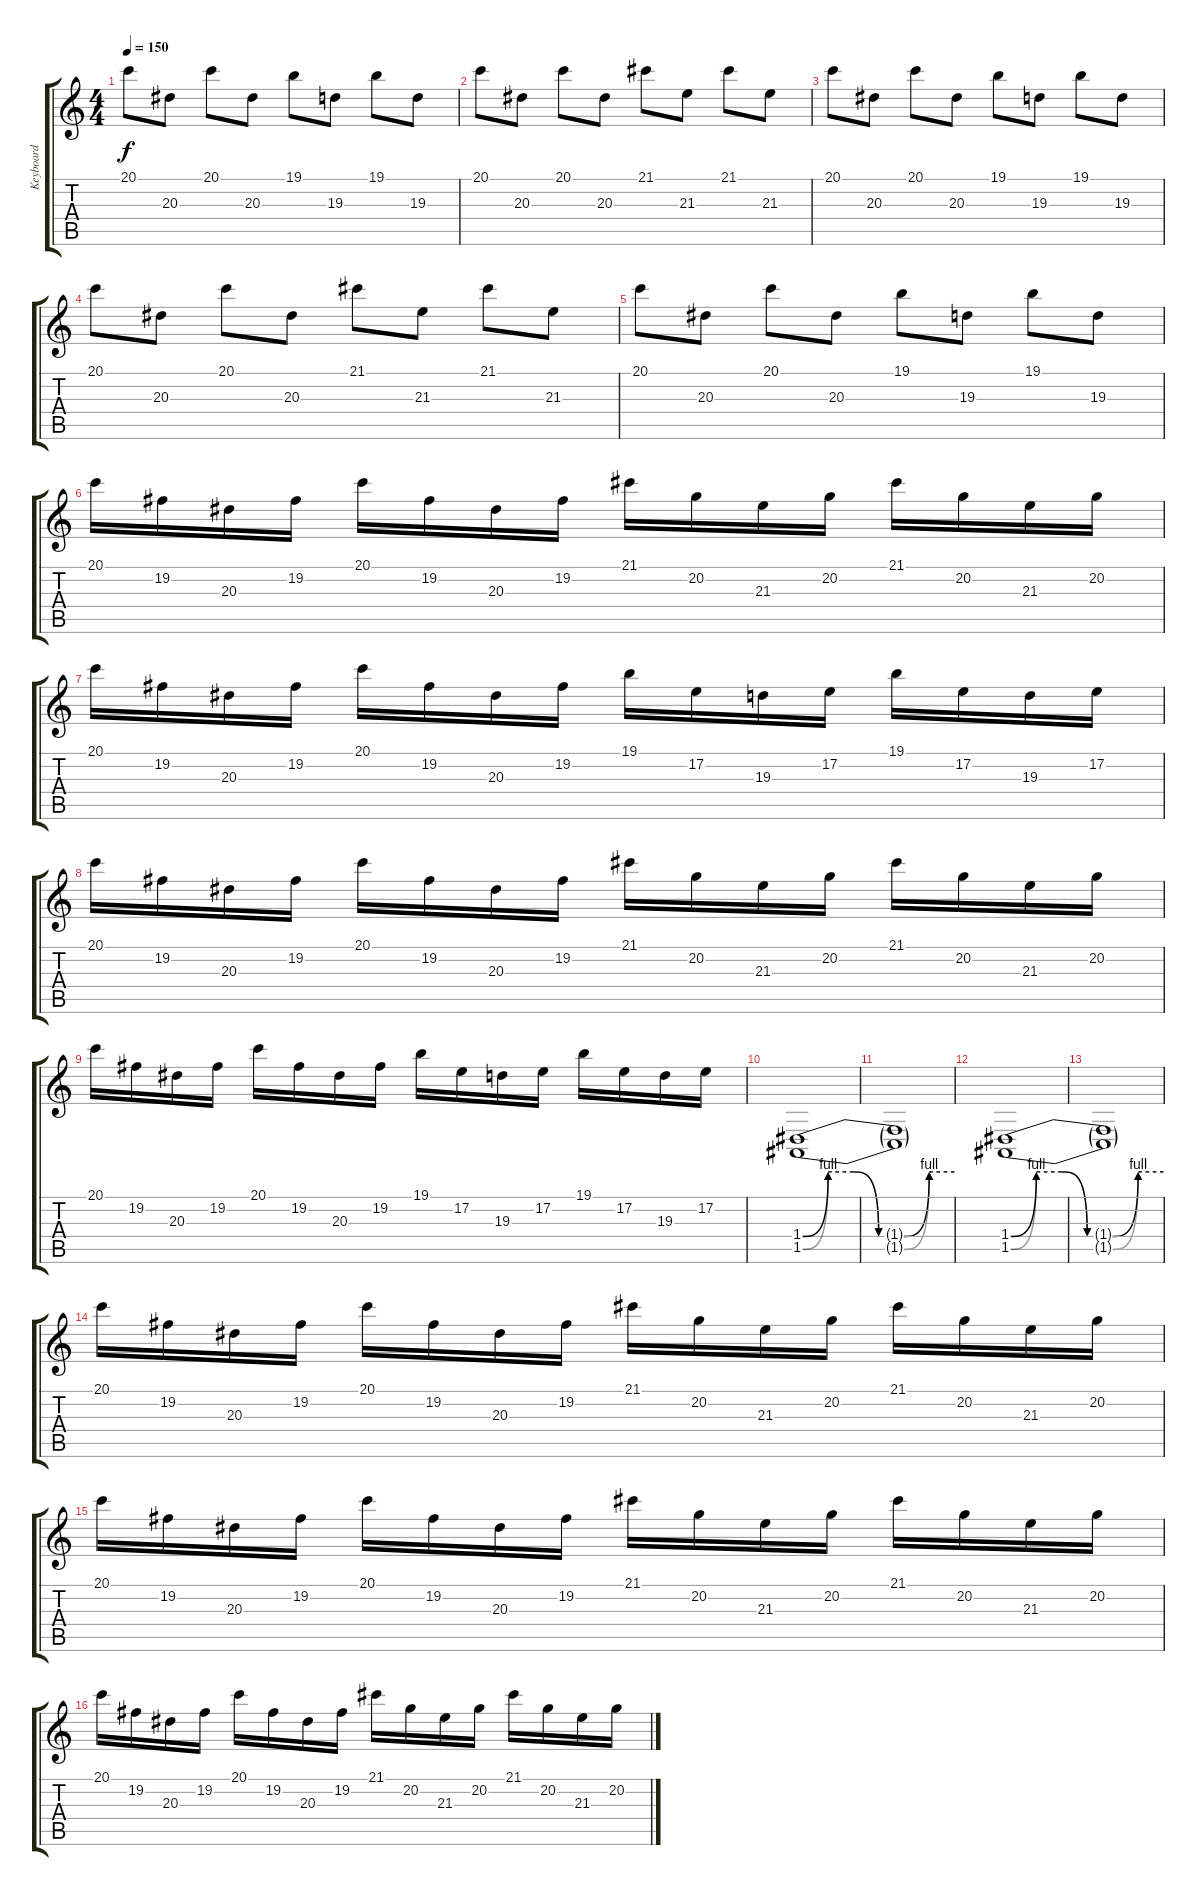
\track ("Keyboard" "Keyboard") {instrument orchestralharp}
\staff {score tabs}
\tuning (E4 B3 G3 D3 A2 E2) {hide}
\ts (4 4)
\tempo 150
\clef g2
\ks c
20.1.8{dy f} 20.3.8 20.1.8 20.3.8 19.1.8 19.3.8 19.1.8 19.3.8 |
20.1.8 20.3.8 20.1.8 20.3.8 21.1.8 21.3.8 21.1.8 21.3.8 |
20.1.8 20.3.8 20.1.8 20.3.8 19.1.8 19.3.8 19.1.8 19.3.8 |
20.1.8 20.3.8 20.1.8 20.3.8 21.1.8 21.3.8 21.1.8 21.3.8 |
20.1.8 20.3.8 20.1.8 20.3.8 19.1.8 19.3.8 19.1.8 19.3.8 |
20.1.16 19.2.16 20.3.16 19.2.16 20.1.16 19.2.16 20.3.16 19.2.16 21.1.16 20.2.16 21.3.16 20.2.16 21.1.16 20.2.16 21.3.16 20.2.16 |
20.1.16 19.2.16 20.3.16 19.2.16 20.1.16 19.2.16 20.3.16 19.2.16 19.1.16 17.2.16 19.3.16 17.2.16 19.1.16 17.2.16 19.3.16 17.2.16 |
20.1.16 19.2.16 20.3.16 19.2.16 20.1.16 19.2.16 20.3.16 19.2.16 21.1.16 20.2.16 21.3.16 20.2.16 21.1.16 20.2.16 21.3.16 20.2.16 |
20.1.16 19.2.16 20.3.16 19.2.16 20.1.16 19.2.16 20.3.16 19.2.16 19.1.16 17.2.16 19.3.16 17.2.16 19.1.16 17.2.16 19.3.16 17.2.16 |
(1.4{be (custom 0 0 10 4 20 4 30 0 40 0 50 4 60 4)} 1.5{be (custom 0 0 10 4 20 4 30 0 40 0 50 4 60 4)}).1{volume 1 instrument seashore} |
(1.4{t} 1.5{t}).1 |
(1.4{be (custom 0 0 10 4 20 4 30 0 40 0 50 4 60 4)} 1.5{be (custom 0 0 10 4 20 4 30 0 40 0 50 4 60 4)}).1 |
(1.4{t} 1.5{t}).1 |
20.1.16 19.2.16 20.3.16 19.2.16 20.1.16 19.2.16 20.3.16 19.2.16 21.1.16 20.2.16 21.3.16 20.2.16 21.1.16 20.2.16 21.3.16 20.2.16 |
20.1.16 19.2.16 20.3.16 19.2.16 20.1.16 19.2.16 20.3.16 19.2.16 21.1.16 20.2.16 21.3.16 20.2.16 21.1.16 20.2.16 21.3.16 20.2.16 |
20.1.16 19.2.16 20.3.16 19.2.16 20.1.16 19.2.16 20.3.16 19.2.16 21.1.16 20.2.16 21.3.16 20.2.16 21.1.16 20.2.16 21.3.16 20.2.16
